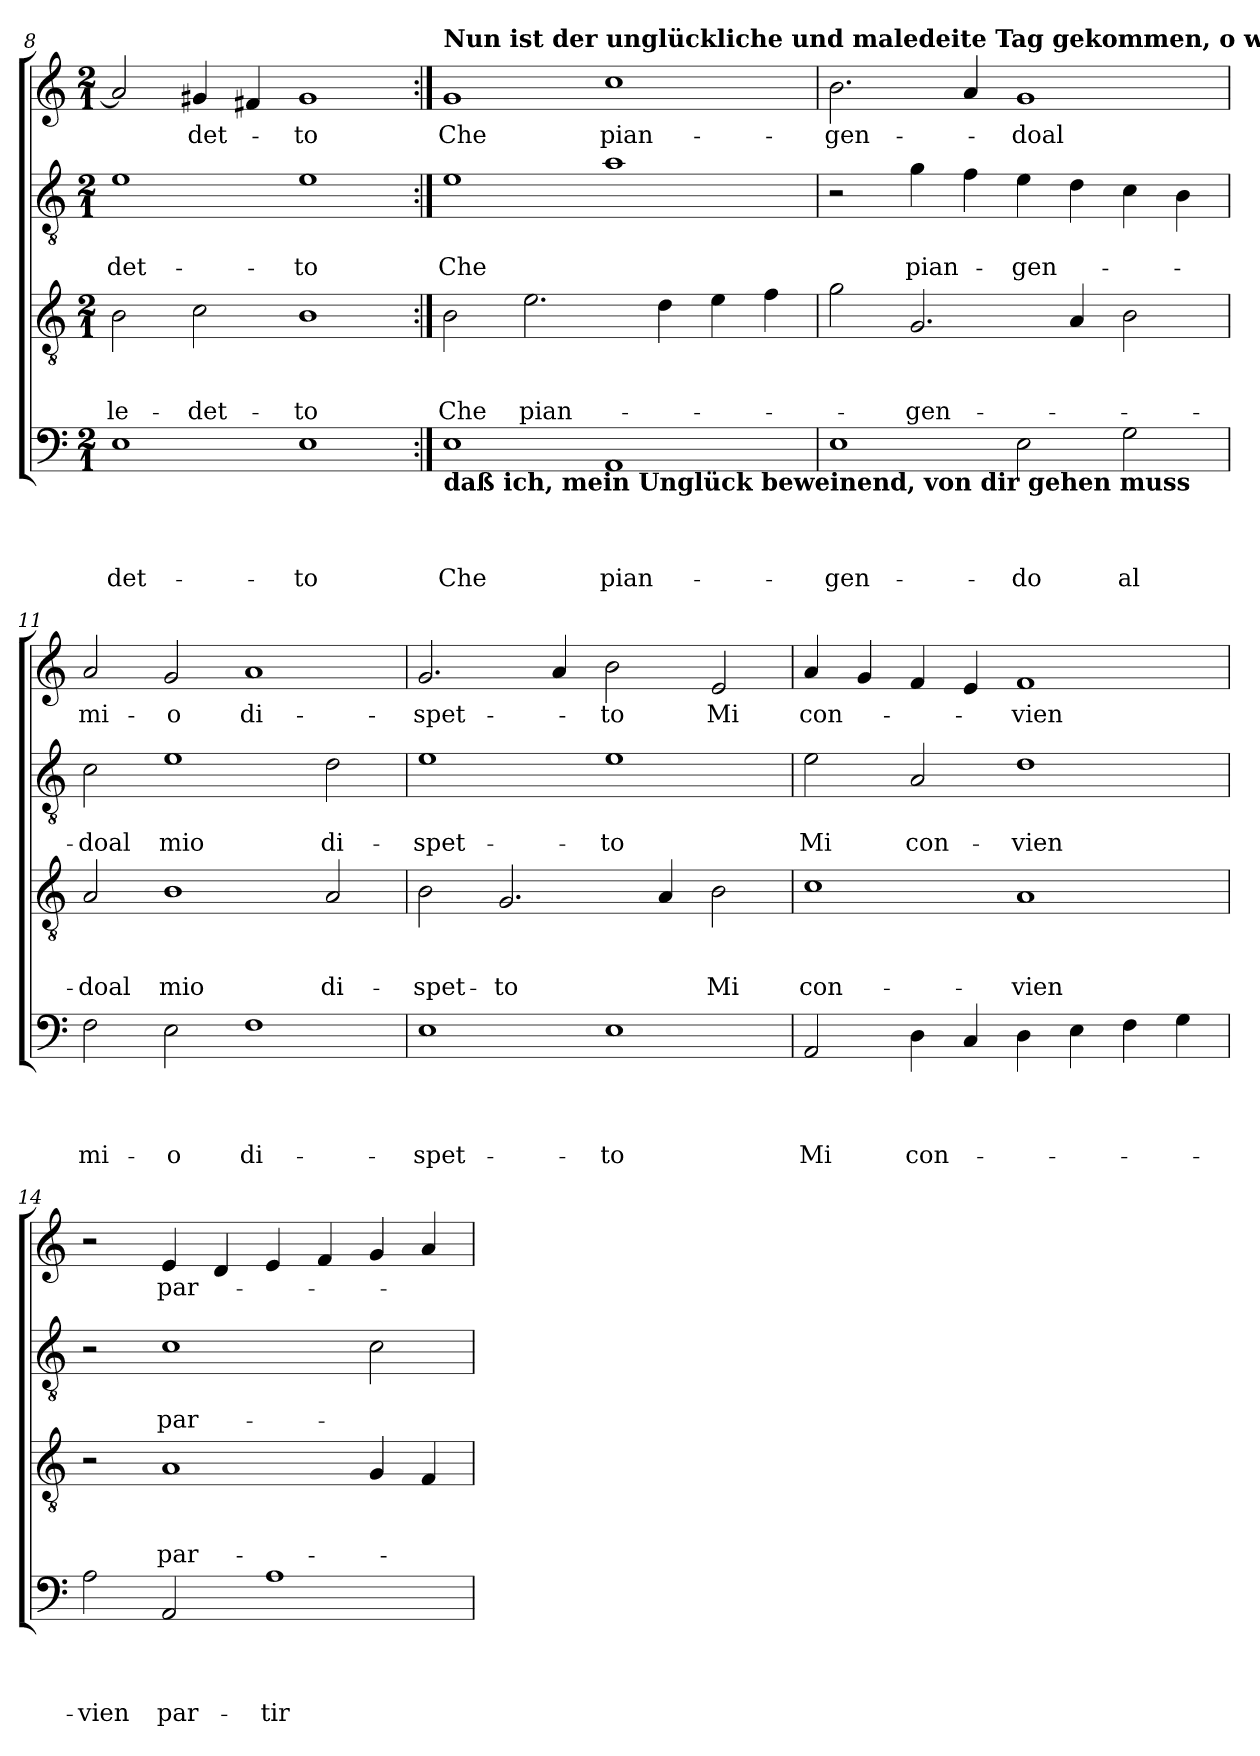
**kern	**text	**text	**text	**text	**kern	**text	**text	**text	**kern	**text	**text	**kern	**text
*part4	*part4	*part4	*part4	*part4	*part3	*part3	*part3	*part3	*part2	*part2	*part2	*part1	*part1
*staff4	*staff4	*staff4	*staff4	*staff4	*staff3	*staff3	*staff3	*staff3	*staff2	*staff2	*staff2	*staff1	*staff1
*clefF4	*	*	*	*	*clefGv2	*	*	*	*clefGv2	*	*	*clefG2	*
*k[]	*	*	*	*	*k[]	*	*	*	*k[]	*	*	*k[]	*
*C:	*	*	*	*	*C:	*	*	*	*C:	*	*	*C:	*
*M2/1	*	*	*	*	*M2/1	*	*	*	*M2/1	*	*	*M2/1	*
=8	=8	=8	=8	=8	=8	=8	=8	=8	=8	=8	=8	=8	=8
1E	.	.	.	-det-	2B\	.	.	-le-	1e	.	-det-	2a/]	.
.	.	.	.	.	2c\	.	.	-det-	.	.	.	4g#/	-det-
.	.	.	.	.	.	.	.	.	.	.	.	4f#/	.
1E	.	.	.	-to	1B	.	.	-to	1e	.	-to	1g#	-to
=9:|!	=9:|!	=9:|!	=9:|!	=9:|!	=9:|!	=9:|!	=9:|!	=9:|!	=9:|!	=9:|!	=9:|!	=9:|!	=9:|!
!	!	!	!	!	!	!	!	!	!	!	!	!LO:TX:a:B:t=Nun ist der unglückliche und maledeite Tag gekommen, o weh,	!
!LO:TX:b:B:t=daß ich, mein Unglück beweinend, von dir gehen muss	!	!	!	!	!	!	!	!	!	!	!	!	!
1E	.	.	.	Che	2B\	.	.	Che	1e	.	Che	1g	Che
.	.	.	.	.	2.e\	.	.	pian-	.	.	.	.	.
1AA	.	.	.	pian-	.	.	.	.	1a	.	.	1cc	pian-
.	.	.	.	.	4d\	.	.	.	.	.	.	.	.
.	.	.	.	.	4e\	.	.	.	.	.	.	.	.
.	.	.	.	.	4f\	.	.	.	.	.	.	.	.
=10	=10	=10	=10	=10	=10	=10	=10	=10	=10	=10	=10	=10	=10
1E	.	.	.	-gen-	2g\	.	.	.	2r	.	.	2.b\	-gen-
.	.	.	.	.	2.G/	.	.	-gen-	4g\	.	pian-	.	.
.	.	.	.	.	.	.	.	.	4f\	.	.	4a/	.
2E\	.	.	.	-do	.	.	.	.	4e\	.	-gen-	1g	-doal
.	.	.	.	.	4A/	.	.	.	4d\	.	.	.	.
2G\	.	.	.	al	2B\	.	.	.	4c\	.	.	.	.
.	.	.	.	.	.	.	.	.	4B\	.	.	.	.
=11	=11	=11	=11	=11	=11	=11	=11	=11	=11	=11	=11	=11	=11
2F\	.	.	.	mi-	2A/	.	.	-doal	2c\	.	-doal	2a/	mi-
2E\	.	.	.	-o	1B	.	.	mio	1e	.	mio	2g/	-o
1F	.	.	.	di-	.	.	.	.	.	.	.	1a	di-
.	.	.	.	.	2A/	.	.	di-	2d\	.	di-	.	.
=12	=12	=12	=12	=12	=12	=12	=12	=12	=12	=12	=12	=12	=12
1E	.	.	.	-spet-	2B\	.	.	-spet-	1e	.	-spet-	2.g/	-spet-
.	.	.	.	.	2.G/	.	.	-to	.	.	.	.	.
.	.	.	.	.	.	.	.	.	.	.	.	4a/	.
1E	.	.	.	-to	.	.	.	.	1e	.	-to	2b\	-to
.	.	.	.	.	4A/	.	.	.	.	.	.	.	.
.	.	.	.	.	2B\	.	.	Mi	.	.	.	2e/	Mi
!!LO:LB:g=z
=13	=13	=13	=13	=13	=13	=13	=13	=13	=13	=13	=13	=13	=13
2AA/	.	.	.	Mi	1c	.	.	con-	2e\	.	Mi	4a/	con-
.	.	.	.	.	.	.	.	.	.	.	.	4g/	.
4D\	.	.	.	con-	.	.	.	.	2A/	.	con-	4f/	.
4C/	.	.	.	.	.	.	.	.	.	.	.	4e/	.
4D\	.	.	.	.	1A	.	.	-vien	1d	.	-vien	1f	-vien
4E\	.	.	.	.	.	.	.	.	.	.	.	.	.
4F\	.	.	.	.	.	.	.	.	.	.	.	.	.
4G\	.	.	.	.	.	.	.	.	.	.	.	.	.
=14	=14	=14	=14	=14	=14	=14	=14	=14	=14	=14	=14	=14	=14
2A\	.	.	.	-vien	2r	.	.	.	2r	.	.	2r	.
2AA/	.	.	.	par-	1A	.	.	par-	1c	.	par-	4e/	par-
.	.	.	.	.	.	.	.	.	.	.	.	4d/	.
1A	.	.	.	-tir	.	.	.	.	.	.	.	4e/	.
.	.	.	.	.	.	.	.	.	.	.	.	4f/	.
.	.	.	.	.	4G/	.	.	.	2c\	.	.	4g/	.
.	.	.	.	.	4F/	.	.	.	.	.	.	4a/	.
=	=	=	=	=	=	=	=	=	=	=	=	=	=
*-	*-	*-	*-	*-	*-	*-	*-	*-	*-	*-	*-	*-	*-
